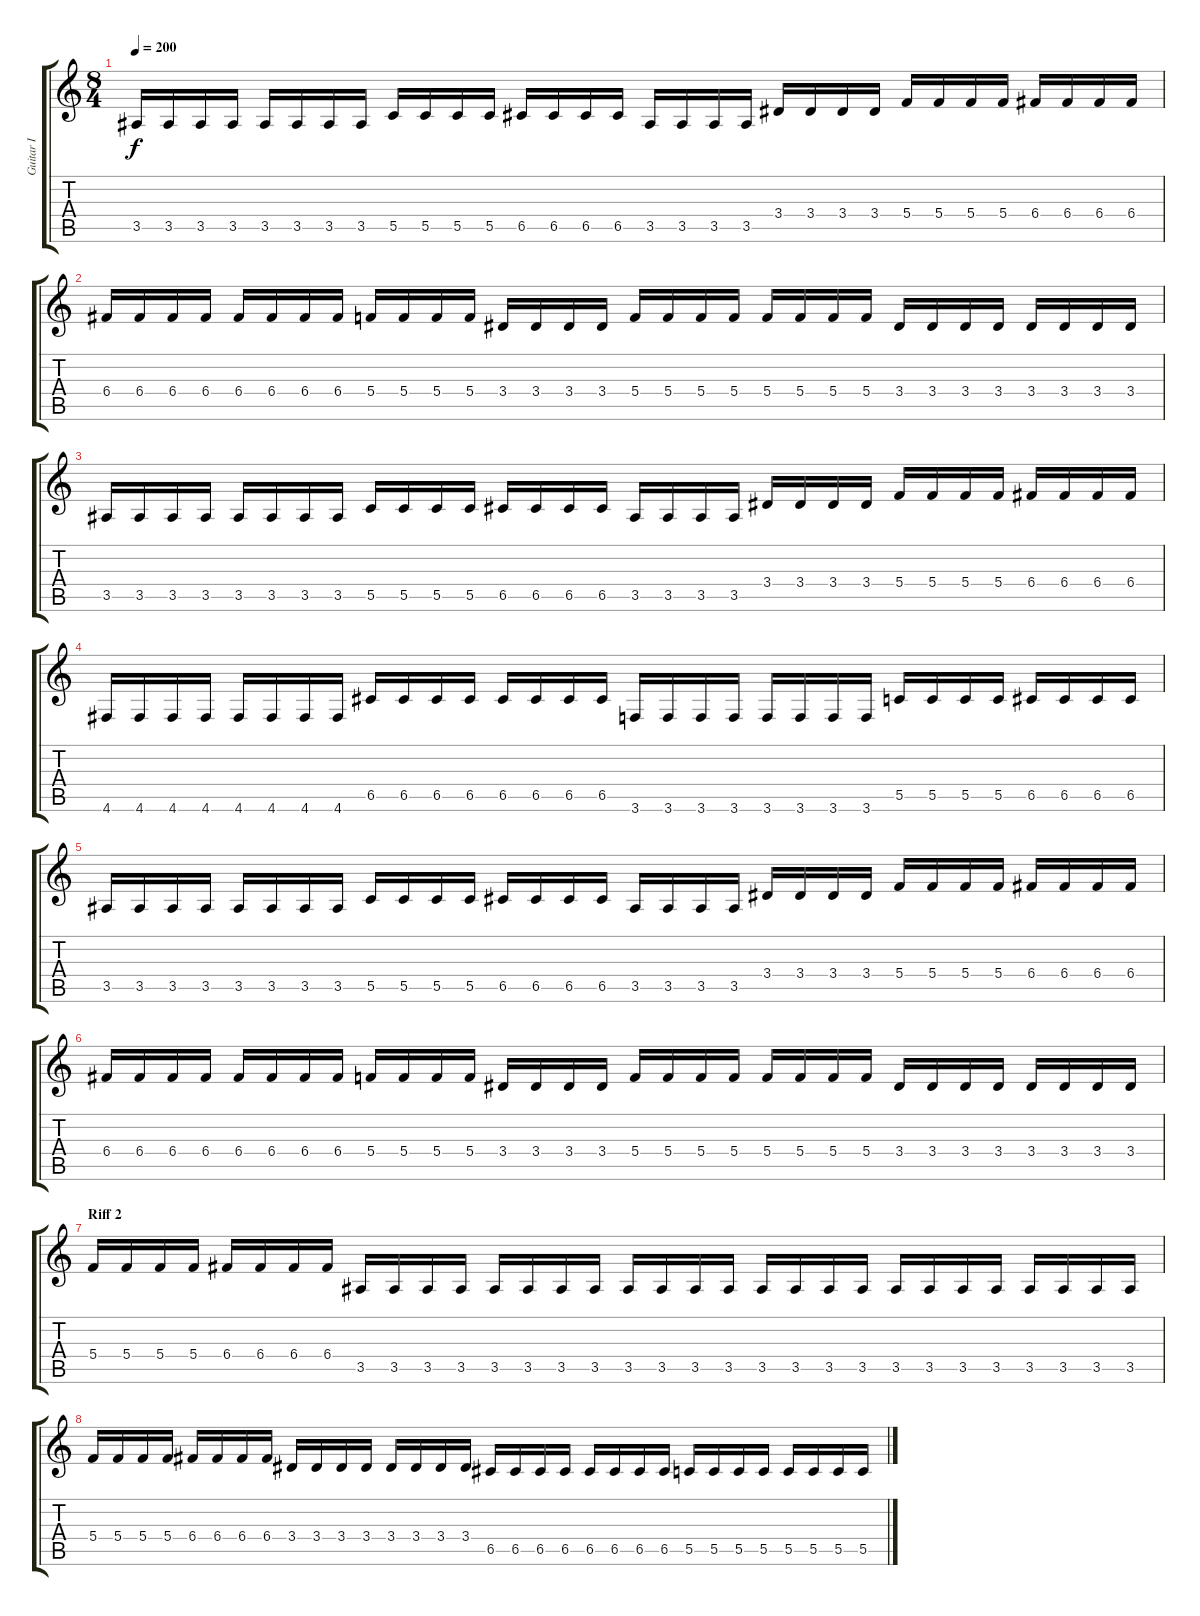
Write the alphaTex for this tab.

\track ("Guitar I" "Guitar I") {instrument distortionguitar}
\staff {score tabs}
\tuning (D4 A3 F3 C3 G2 D2) {hide}
\ts (8 4)
\tempo 200
\clef g2
\ks c
3.5.16{dy f} 3.5.16 3.5.16 3.5.16 3.5.16 3.5.16 3.5.16 3.5.16 5.5.16 5.5.16 5.5.16 5.5.16 6.5.16 6.5.16 6.5.16 6.5.16 3.5.16 3.5.16 3.5.16 3.5.16 3.4.16 3.4.16 3.4.16 3.4.16 5.4.16 5.4.16 5.4.16 5.4.16 6.4.16 6.4.16 6.4.16 6.4.16 |
6.4.16 6.4.16 6.4.16 6.4.16 6.4.16 6.4.16 6.4.16 6.4.16 5.4.16 5.4.16 5.4.16 5.4.16 3.4.16 3.4.16 3.4.16 3.4.16 5.4.16 5.4.16 5.4.16 5.4.16 5.4.16 5.4.16 5.4.16 5.4.16 3.4.16 3.4.16 3.4.16 3.4.16 3.4.16 3.4.16 3.4.16 3.4.16 |
3.5.16 3.5.16 3.5.16 3.5.16 3.5.16 3.5.16 3.5.16 3.5.16 5.5.16 5.5.16 5.5.16 5.5.16 6.5.16 6.5.16 6.5.16 6.5.16 3.5.16 3.5.16 3.5.16 3.5.16 3.4.16 3.4.16 3.4.16 3.4.16 5.4.16 5.4.16 5.4.16 5.4.16 6.4.16 6.4.16 6.4.16 6.4.16 |
4.6.16 4.6.16 4.6.16 4.6.16 4.6.16 4.6.16 4.6.16 4.6.16 6.5.16 6.5.16 6.5.16 6.5.16 6.5.16 6.5.16 6.5.16 6.5.16 3.6.16 3.6.16 3.6.16 3.6.16 3.6.16 3.6.16 3.6.16 3.6.16 5.5.16 5.5.16 5.5.16 5.5.16 6.5.16 6.5.16 6.5.16 6.5.16 |
3.5.16 3.5.16 3.5.16 3.5.16 3.5.16 3.5.16 3.5.16 3.5.16 5.5.16 5.5.16 5.5.16 5.5.16 6.5.16 6.5.16 6.5.16 6.5.16 3.5.16 3.5.16 3.5.16 3.5.16 3.4.16 3.4.16 3.4.16 3.4.16 5.4.16 5.4.16 5.4.16 5.4.16 6.4.16 6.4.16 6.4.16 6.4.16 |
6.4.16 6.4.16 6.4.16 6.4.16 6.4.16 6.4.16 6.4.16 6.4.16 5.4.16 5.4.16 5.4.16 5.4.16 3.4.16 3.4.16 3.4.16 3.4.16 5.4.16 5.4.16 5.4.16 5.4.16 5.4.16 5.4.16 5.4.16 5.4.16 3.4.16 3.4.16 3.4.16 3.4.16 3.4.16 3.4.16 3.4.16 3.4.16 |
\section ("" "Riff 2")
5.4.16 5.4.16 5.4.16 5.4.16 6.4.16 6.4.16 6.4.16 6.4.16 3.5.16 3.5.16 3.5.16 3.5.16 3.5.16 3.5.16 3.5.16 3.5.16 3.5.16 3.5.16 3.5.16 3.5.16 3.5.16 3.5.16 3.5.16 3.5.16 3.5.16 3.5.16 3.5.16 3.5.16 3.5.16 3.5.16 3.5.16 3.5.16 |
5.4.16 5.4.16 5.4.16 5.4.16 6.4.16 6.4.16 6.4.16 6.4.16 3.4.16 3.4.16 3.4.16 3.4.16 3.4.16 3.4.16 3.4.16 3.4.16 6.5.16 6.5.16 6.5.16 6.5.16 6.5.16 6.5.16 6.5.16 6.5.16 5.5.16 5.5.16 5.5.16 5.5.16 5.5.16 5.5.16 5.5.16 5.5.16
